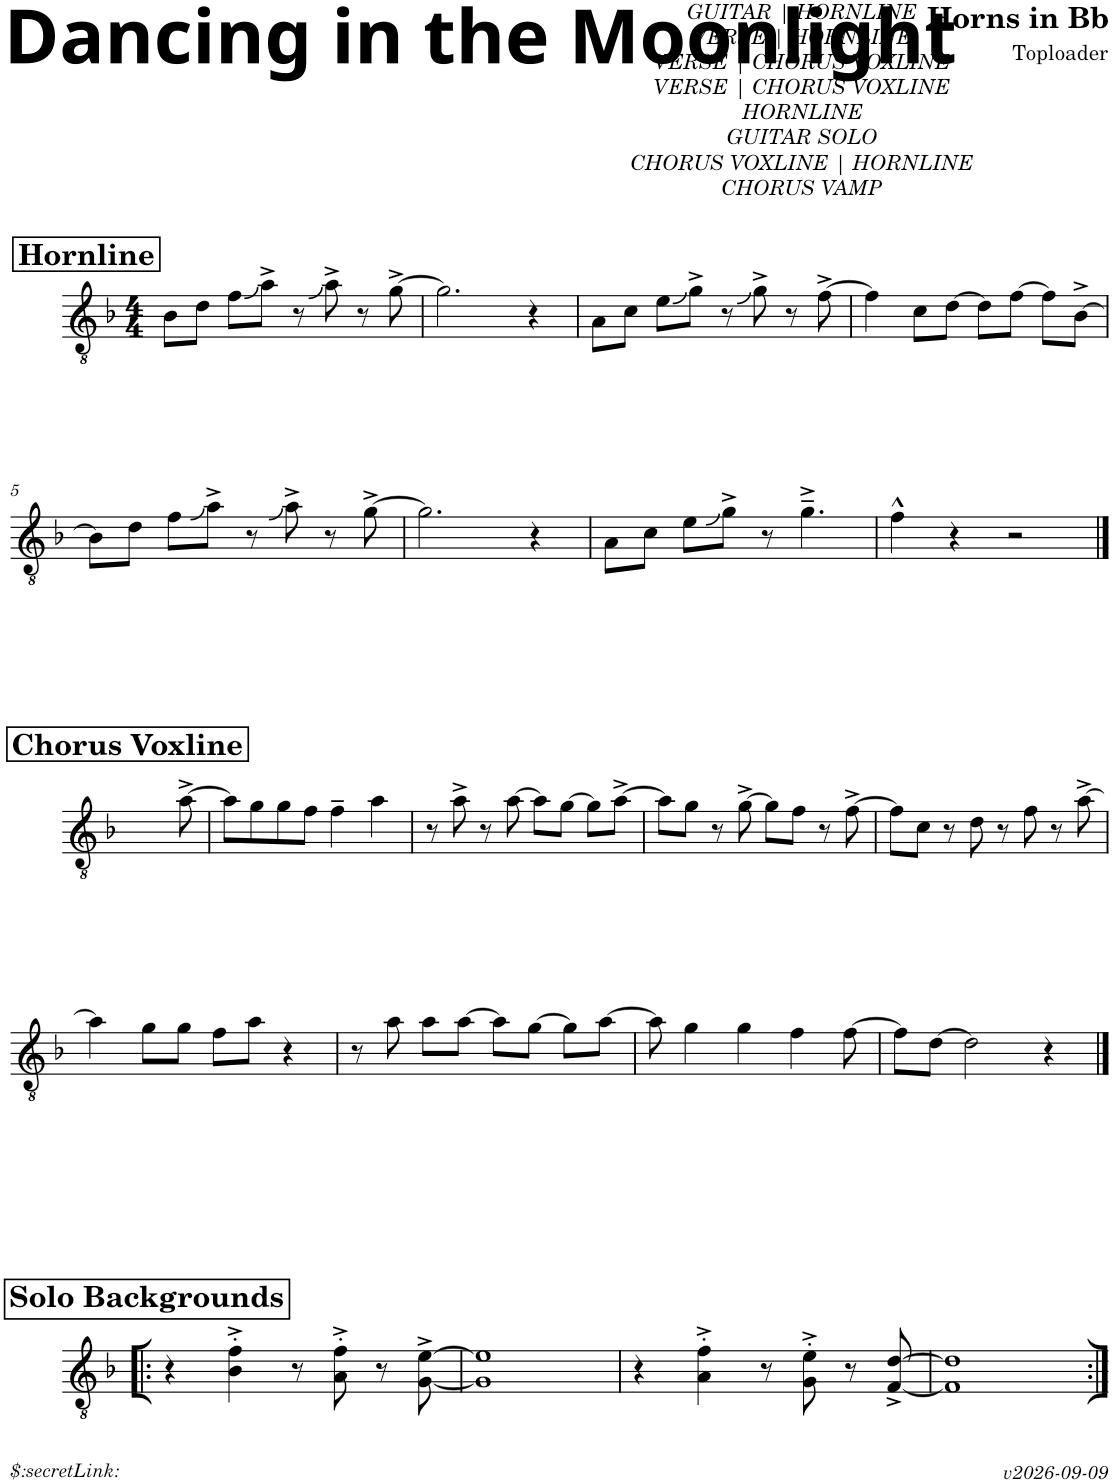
**kern
*part1
*staff1
*I"Horns
*clefGv2
*Trd1c2
*k[b-]
*M4/4
!!LO:REH:place=s1:a:B:cj:fs=14:t=Hornline
=1
8B-\L
8d\J
8f\L
8a^\J
8r
8a^\
8r
[8g^\
=2
2.g\]
4r
=3
8A\L
8c\J
8e\L
8g^\J
8r
8g^\
8r
[8f^\
=4
4f\]
8c\L
[8d\J
8d\L]
[8f\J
8f\L]
[8B-^\J
!!LO:LB:g=z
=5
8B-\L]
8d\J
8f\L
8a^\J
8r
8a^\
8r
[8g^\
=6
2.g\]
4r
=7
8A\L
8c\J
8e\L
8g^\J
8r
4.g~^\
=8
4f^^\
4r
2r
!!LO:LB:g=z
==9
2ryy
4ryy
8ryy
[8a^\
!!LO:REH:place=s1:a:B:cj:fs=14:t=Chorus Voxline
=10
8a\L]
8g\
8g\
8f\J
4f~\
4a\
=11
8r
8a^\
8r
[8a\
8a\L]
[8g\J
8g\L]
[8a^\J
=12
8a\L]
8g\J
8r
[8g^\
8g\L]
8f\J
8r
[8f^\
=13
8f\L]
8c\J
8r
8d\
8r
8f\
8r
[8a^\
!!LO:LB:g=z
=14
4a\]
8g\L
8g\J
8f\L
8a\J
4r
=15
8r
8a\
8a\L
[8a\J
8a\L]
[8g\J
8g\L]
[8a\J
=16
8a\]
4g\
4g\
4f\
[8f\
=17
8f\L]
[8d\J
2d\]
4r
!!LO:LB:g=z
!!LO:REH:place=s1:a:B:cj:fs=14:t=Solo Backgrounds
=18|!:
4r
4B-\'^ 4f\'^
8r
8A\'^ 8f\'^
8r
[8G\^ [8e\^
=19
1G] 1e]
=20
4r
4A\'^ 4f\'^
8r
8G\'^ 8e\'^
8r
[8F/^ [8d/^
=21
1F] 1d]
=:|!
*-
